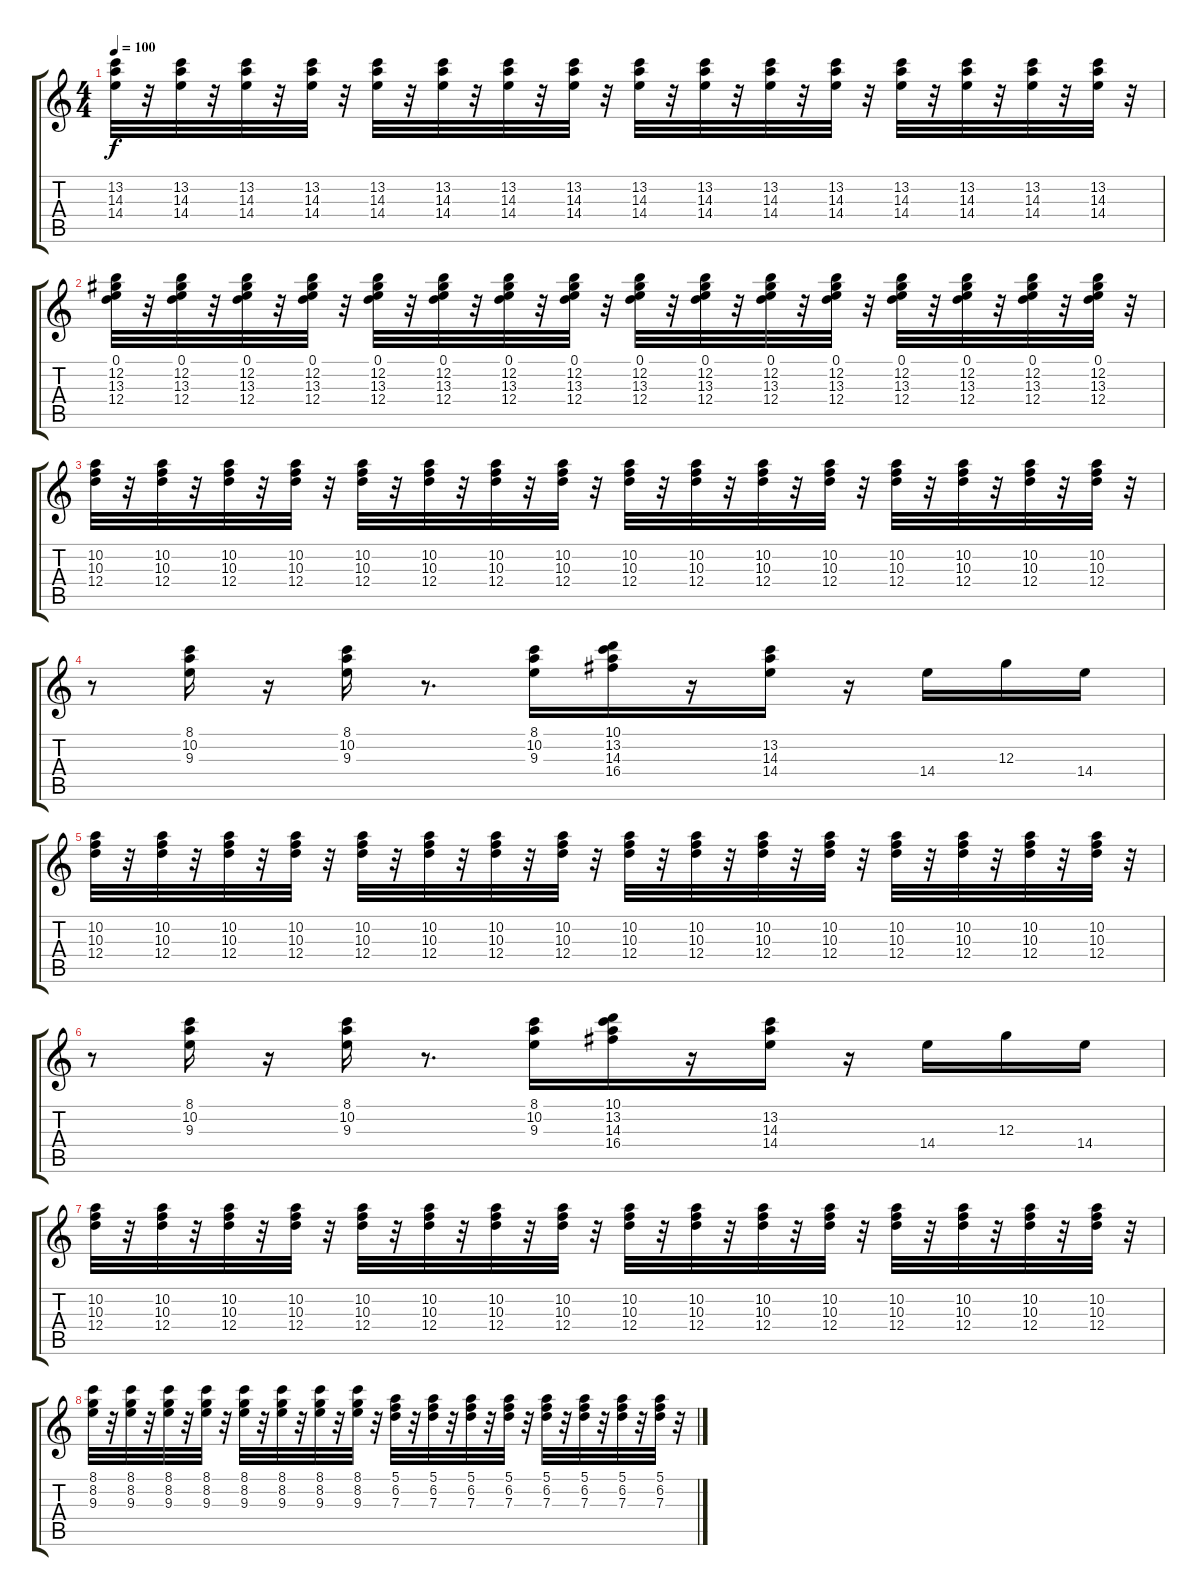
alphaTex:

\track "" {instrument acousticguitarnylon}
\staff {score tabs}
\tuning (E4 B3 G3 D3 A2 E2) {hide}
\ts (4 4)
\tempo 100
\clef g2
\ks c
(13.2 14.3 14.4).32{dy f} r.32 (13.2 14.3 14.4).32 r.32 (13.2 14.3 14.4).32 r.32 (13.2 14.3 14.4).32 r.32 (13.2 14.3 14.4).32 r.32 (13.2 14.3 14.4).32 r.32 (13.2 14.3 14.4).32 r.32 (13.2 14.3 14.4).32 r.32 (13.2 14.3 14.4).32 r.32 (13.2 14.3 14.4).32 r.32 (13.2 14.3 14.4).32 r.32 (13.2 14.3 14.4).32 r.32 (13.2 14.3 14.4).32 r.32 (13.2 14.3 14.4).32 r.32 (13.2 14.3 14.4).32 r.32 (13.2 14.3 14.4).32 r.32 |
(0.1 12.2 13.3 12.4).32 r.32 (0.1 12.2 13.3 12.4).32 r.32 (0.1 12.2 13.3 12.4).32 r.32 (0.1 12.2 13.3 12.4).32 r.32 (0.1 12.2 13.3 12.4).32 r.32 (0.1 12.2 13.3 12.4).32 r.32 (0.1 12.2 13.3 12.4).32 r.32 (0.1 12.2 13.3 12.4).32 r.32 (0.1 12.2 13.3 12.4).32 r.32 (0.1 12.2 13.3 12.4).32 r.32 (0.1 12.2 13.3 12.4).32 r.32 (0.1 12.2 13.3 12.4).32 r.32 (0.1 12.2 13.3 12.4).32 r.32 (0.1 12.2 13.3 12.4).32 r.32 (0.1 12.2 13.3 12.4).32 r.32 (0.1 12.2 13.3 12.4).32 r.32 |
(10.2 10.3 12.4).32 r.32 (10.2 10.3 12.4).32 r.32 (10.2 10.3 12.4).32 r.32 (10.2 10.3 12.4).32 r.32 (10.2 10.3 12.4).32 r.32 (10.2 10.3 12.4).32 r.32 (10.2 10.3 12.4).32 r.32 (10.2 10.3 12.4).32 r.32 (10.2 10.3 12.4).32 r.32 (10.2 10.3 12.4).32 r.32 (10.2 10.3 12.4).32 r.32 (10.2 10.3 12.4).32 r.32 (10.2 10.3 12.4).32 r.32 (10.2 10.3 12.4).32 r.32 (10.2 10.3 12.4).32 r.32 (10.2 10.3 12.4).32 r.32 |
r.8 (8.1 10.2 9.3).16 r.16 (8.1 10.2 9.3).16 r.8{d} (8.1 10.2 9.3).16 (10.1 13.2 14.3 16.4).16 r.16 (13.2 14.3 14.4).16 r.16 14.4.16 12.3.16 14.4.16 |
(10.2 10.3 12.4).32 r.32 (10.2 10.3 12.4).32 r.32 (10.2 10.3 12.4).32 r.32 (10.2 10.3 12.4).32 r.32 (10.2 10.3 12.4).32 r.32 (10.2 10.3 12.4).32 r.32 (10.2 10.3 12.4).32 r.32 (10.2 10.3 12.4).32 r.32 (10.2 10.3 12.4).32 r.32 (10.2 10.3 12.4).32 r.32 (10.2 10.3 12.4).32 r.32 (10.2 10.3 12.4).32 r.32 (10.2 10.3 12.4).32 r.32 (10.2 10.3 12.4).32 r.32 (10.2 10.3 12.4).32 r.32 (10.2 10.3 12.4).32 r.32 |
r.8 (8.1 10.2 9.3).16 r.16 (8.1 10.2 9.3).16 r.8{d} (8.1 10.2 9.3).16 (10.1 13.2 14.3 16.4).16 r.16 (13.2 14.3 14.4).16 r.16 14.4.16 12.3.16 14.4.16 |
(10.2 10.3 12.4).32 r.32 (10.2 10.3 12.4).32 r.32 (10.2 10.3 12.4).32 r.32 (10.2 10.3 12.4).32 r.32 (10.2 10.3 12.4).32 r.32 (10.2 10.3 12.4).32 r.32 (10.2 10.3 12.4).32 r.32 (10.2 10.3 12.4).32 r.32 (10.2 10.3 12.4).32 r.32 (10.2 10.3 12.4).32 r.32 (10.2 10.3 12.4).32 r.32 (10.2 10.3 12.4).32 r.32 (10.2 10.3 12.4).32 r.32 (10.2 10.3 12.4).32 r.32 (10.2 10.3 12.4).32 r.32 (10.2 10.3 12.4).32 r.32 |
(8.1 8.2 9.3).32 r.32 (8.1 8.2 9.3).32 r.32 (8.1 8.2 9.3).32 r.32 (8.1 8.2 9.3).32 r.32 (8.1 8.2 9.3).32 r.32 (8.1 8.2 9.3).32 r.32 (8.1 8.2 9.3).32 r.32 (8.1 8.2 9.3).32 r.32 (5.1 6.2 7.3).32 r.32 (5.1 6.2 7.3).32 r.32 (5.1 6.2 7.3).32 r.32 (5.1 6.2 7.3).32 r.32 (5.1 6.2 7.3).32 r.32 (5.1 6.2 7.3).32 r.32 (5.1 6.2 7.3).32 r.32 (5.1 6.2 7.3).32 r.32
